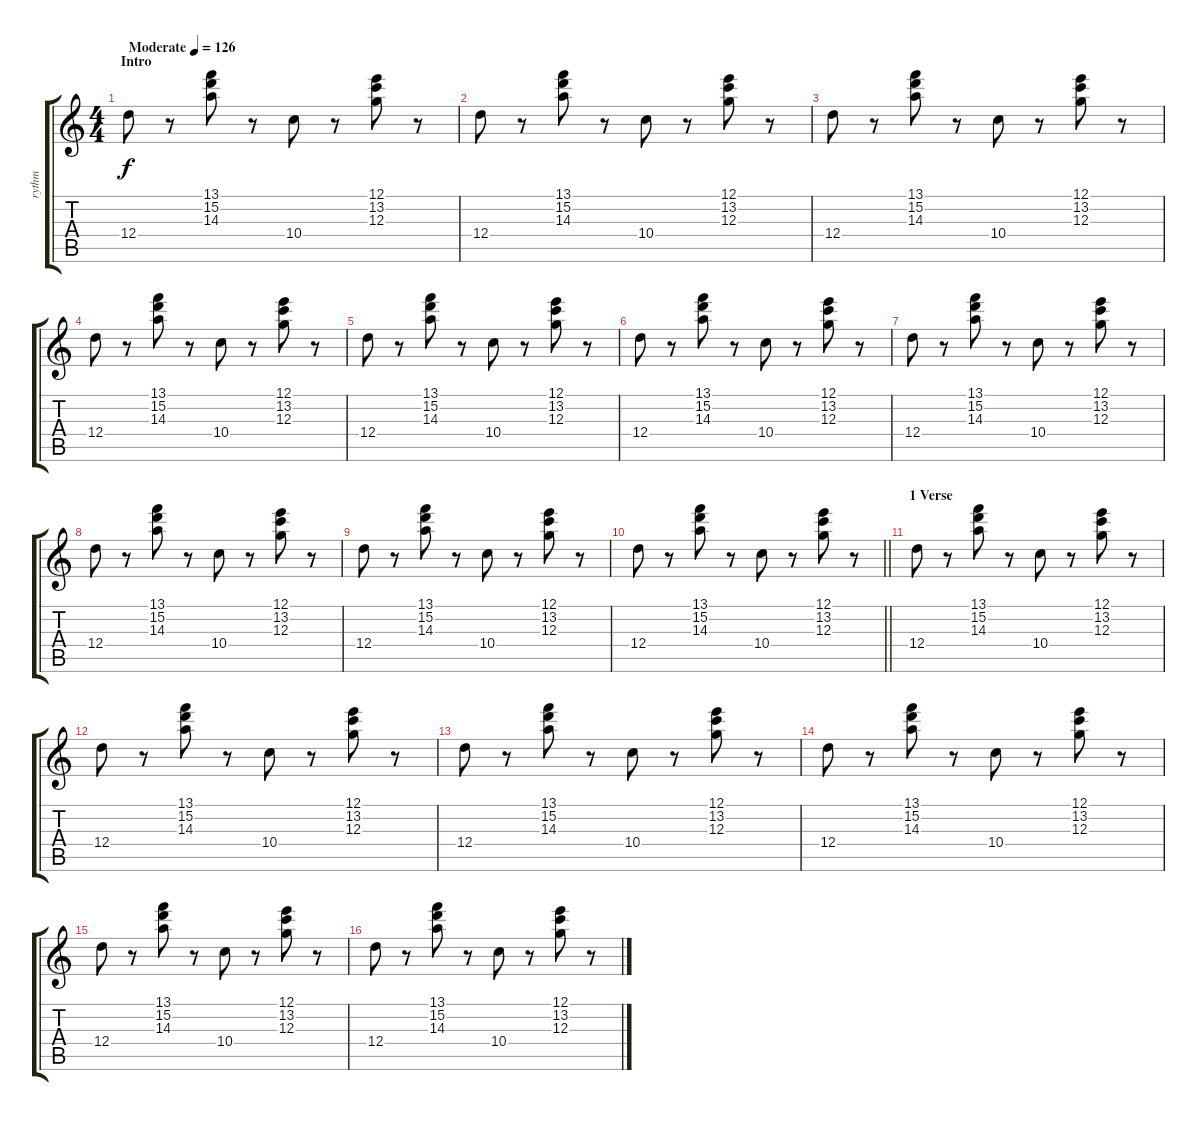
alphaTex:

\track ("rythm" "rythm") {instrument acousticguitarnylon}
\staff {score tabs}
\tuning (E4 B3 G3 D3 A2 E2) {hide}
\ts (4 4)
\section ("" "Intro")
\tempo (126 "Moderate")
\clef g2
\ks c
12.4.8{dy f instrument acousticguitarnylon} r.8 (13.1 15.2 14.3).8 r.8 10.4.8 r.8 (12.1 13.2 12.3).8 r.8 |
12.4.8 r.8 (13.1 15.2 14.3).8 r.8 10.4.8 r.8 (12.1 13.2 12.3).8 r.8 |
12.4.8 r.8 (13.1 15.2 14.3).8 r.8 10.4.8 r.8 (12.1 13.2 12.3).8 r.8 |
12.4.8 r.8 (13.1 15.2 14.3).8 r.8 10.4.8 r.8 (12.1 13.2 12.3).8 r.8 |
12.4.8 r.8 (13.1 15.2 14.3).8 r.8 10.4.8 r.8 (12.1 13.2 12.3).8 r.8 |
12.4.8 r.8 (13.1 15.2 14.3).8 r.8 10.4.8 r.8 (12.1 13.2 12.3).8 r.8 |
12.4.8 r.8 (13.1 15.2 14.3).8 r.8 10.4.8 r.8 (12.1 13.2 12.3).8 r.8 |
12.4.8 r.8 (13.1 15.2 14.3).8 r.8 10.4.8 r.8 (12.1 13.2 12.3).8 r.8 |
12.4.8 r.8 (13.1 15.2 14.3).8 r.8 10.4.8 r.8 (12.1 13.2 12.3).8 r.8 |
\barLineRight lightlight
12.4.8 r.8 (13.1 15.2 14.3).8 r.8 10.4.8 r.8 (12.1 13.2 12.3).8 r.8 |
\section ("" "1 Verse")
12.4.8 r.8 (13.1 15.2 14.3).8 r.8 10.4.8 r.8 (12.1 13.2 12.3).8 r.8 |
12.4.8 r.8 (13.1 15.2 14.3).8 r.8 10.4.8 r.8 (12.1 13.2 12.3).8 r.8 |
12.4.8 r.8 (13.1 15.2 14.3).8 r.8 10.4.8 r.8 (12.1 13.2 12.3).8 r.8 |
12.4.8 r.8 (13.1 15.2 14.3).8 r.8 10.4.8 r.8 (12.1 13.2 12.3).8 r.8 |
12.4.8 r.8 (13.1 15.2 14.3).8 r.8 10.4.8 r.8 (12.1 13.2 12.3).8 r.8 |
12.4.8 r.8 (13.1 15.2 14.3).8 r.8 10.4.8 r.8 (12.1 13.2 12.3).8 r.8
